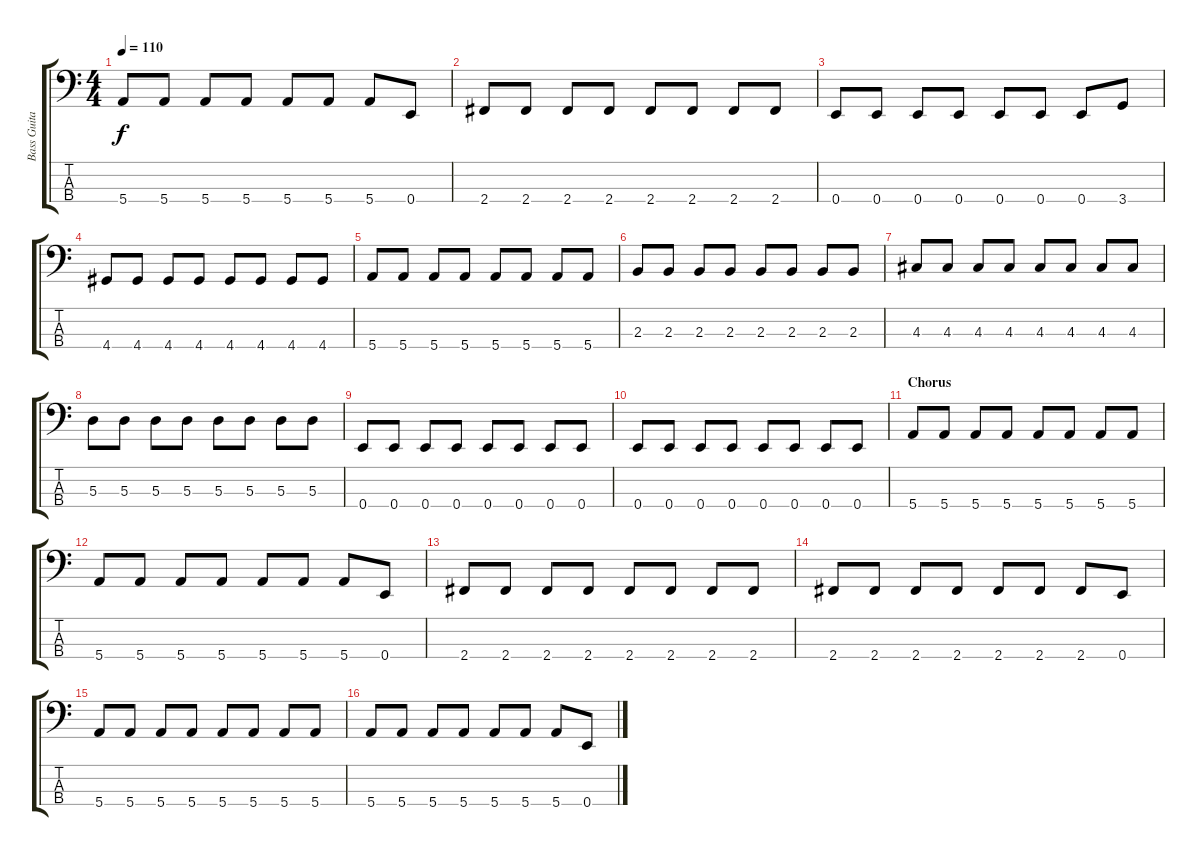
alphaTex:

\track ("Bass Guitar" "Bass Guita") {instrument electricbassfinger}
\staff {score tabs}
\tuning (G2 D2 A1 E1) {hide}
\ts (4 4)
\tempo 110
\clef f4
\ks c
5.4.8{dy f} 5.4.8 5.4.8 5.4.8 5.4.8 5.4.8 5.4.8 0.4.8 |
2.4.8 2.4.8 2.4.8 2.4.8 2.4.8 2.4.8 2.4.8 2.4.8 |
0.4.8 0.4.8 0.4.8 0.4.8 0.4.8 0.4.8 0.4.8 3.4.8 |
4.4.8 4.4.8 4.4.8 4.4.8 4.4.8 4.4.8 4.4.8 4.4.8 |
5.4.8 5.4.8 5.4.8 5.4.8 5.4.8 5.4.8 5.4.8 5.4.8 |
2.3.8 2.3.8 2.3.8 2.3.8 2.3.8 2.3.8 2.3.8 2.3.8 |
4.3.8 4.3.8 4.3.8 4.3.8 4.3.8 4.3.8 4.3.8 4.3.8 |
5.3.8 5.3.8 5.3.8 5.3.8 5.3.8 5.3.8 5.3.8 5.3.8 |
0.4.8 0.4.8 0.4.8 0.4.8 0.4.8 0.4.8 0.4.8 0.4.8 |
0.4.8 0.4.8 0.4.8 0.4.8 0.4.8 0.4.8 0.4.8 0.4.8 |
\section ("" "Chorus")
5.4.8 5.4.8 5.4.8 5.4.8 5.4.8 5.4.8 5.4.8 5.4.8 |
5.4.8 5.4.8 5.4.8 5.4.8 5.4.8 5.4.8 5.4.8 0.4.8 |
2.4.8 2.4.8 2.4.8 2.4.8 2.4.8 2.4.8 2.4.8 2.4.8 |
2.4.8 2.4.8 2.4.8 2.4.8 2.4.8 2.4.8 2.4.8 0.4.8 |
5.4.8 5.4.8 5.4.8 5.4.8 5.4.8 5.4.8 5.4.8 5.4.8 |
5.4.8 5.4.8 5.4.8 5.4.8 5.4.8 5.4.8 5.4.8 0.4.8
